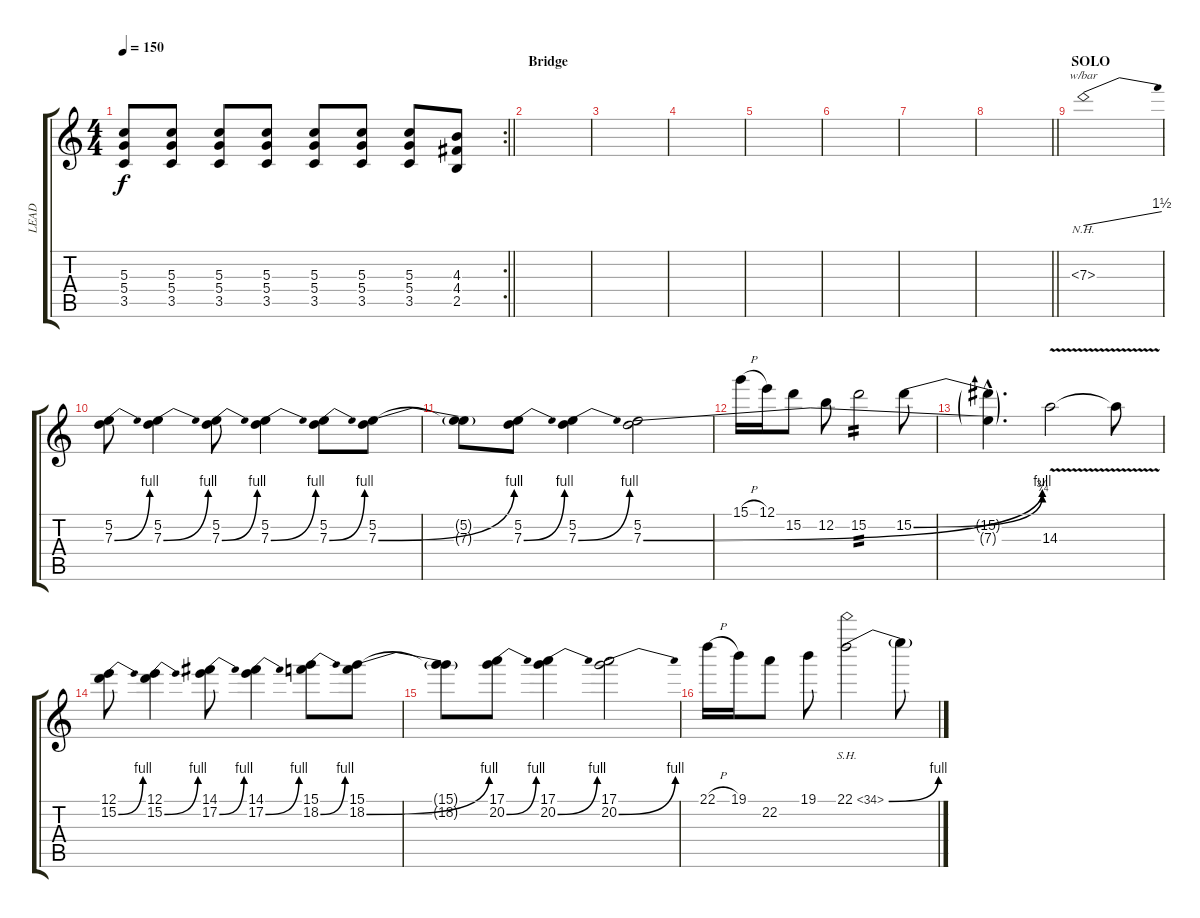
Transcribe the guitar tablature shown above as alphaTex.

\track ("LEAD" "LEAD") {instrument distortionguitar}
\staff {score tabs}
\tuning (E4 B3 G3 D3 A2 D2) {hide}
\rc 2
\ts (4 4)
\tempo 150
\clef g2
\barLineRight lightlight
\ks c
(5.3 5.4 3.5).8{dy f} (5.3 5.4 3.5).8 (5.3 5.4 3.5).8 (5.3 5.4 3.5).8 (5.3 5.4 3.5).8 (5.3 5.4 3.5).8 (5.3 5.4 3.5).8 (4.3 4.4 2.5).8 |
\section ("" "Bridge")
|
|
|
|
|
|
\barLineRight lightlight
|
\section ("" "SOLO")
7.3{nh}.1{tbe (dive default 0 0 60 6)} |
(5.2 7.3{be (bend 0 0 60 4)}).8 (5.2 7.3{be (bend 0 0 60 4)}).4 (5.2 7.3{be (bend 0 0 60 4)}).8 (5.2 7.3{be (bend 0 0 60 4)}).4 (5.2 7.3{be (bend 0 0 60 4)}).8 (5.2 7.3{be (bend 0 0 60 4)}).8 |
(5.2{t} 7.3{t}).8 (5.2 7.3{be (bend 0 0 60 4)}).8 (5.2 7.3{be (bend 0 0 60 4)}).4 (5.2 7.3{be (bend 0 0 60 4)}).2 |
15.1{h}.16 12.1.16 15.2.8 12.2.8 15.2.2{tp 2} 15.2{be (bend 0 0 60 3)}.8 |
(15.2{hac t} 7.3{hac t}).4{d} 14.3{v}.2 14.3{t}.8 |
(12.1 15.2{be (bend 0 0 60 4)}).8 (12.1 15.2{be (bend 0 0 60 4)}).4 (14.1 17.2{be (bend 0 0 60 4)}).8 (14.1 17.2{be (bend 0 0 60 4)}).4 (15.1 18.2{be (bend 0 0 60 4)}).8 (15.1 18.2{be (bend 0 0 60 4)}).8 |
(15.1{t} 18.2{t}).8 (17.1 20.2{be (bend 0 0 60 4)}).8 (17.1 20.2{be (bend 0 0 60 4)}).4 (17.1 20.2{be (bend 0 0 60 4)}).2 |
22.1{h}.16 19.1.16 22.2.8 19.1.8 22.1{be (bend 0 0 60 4) sh 12}.2 22.1{t}.8
